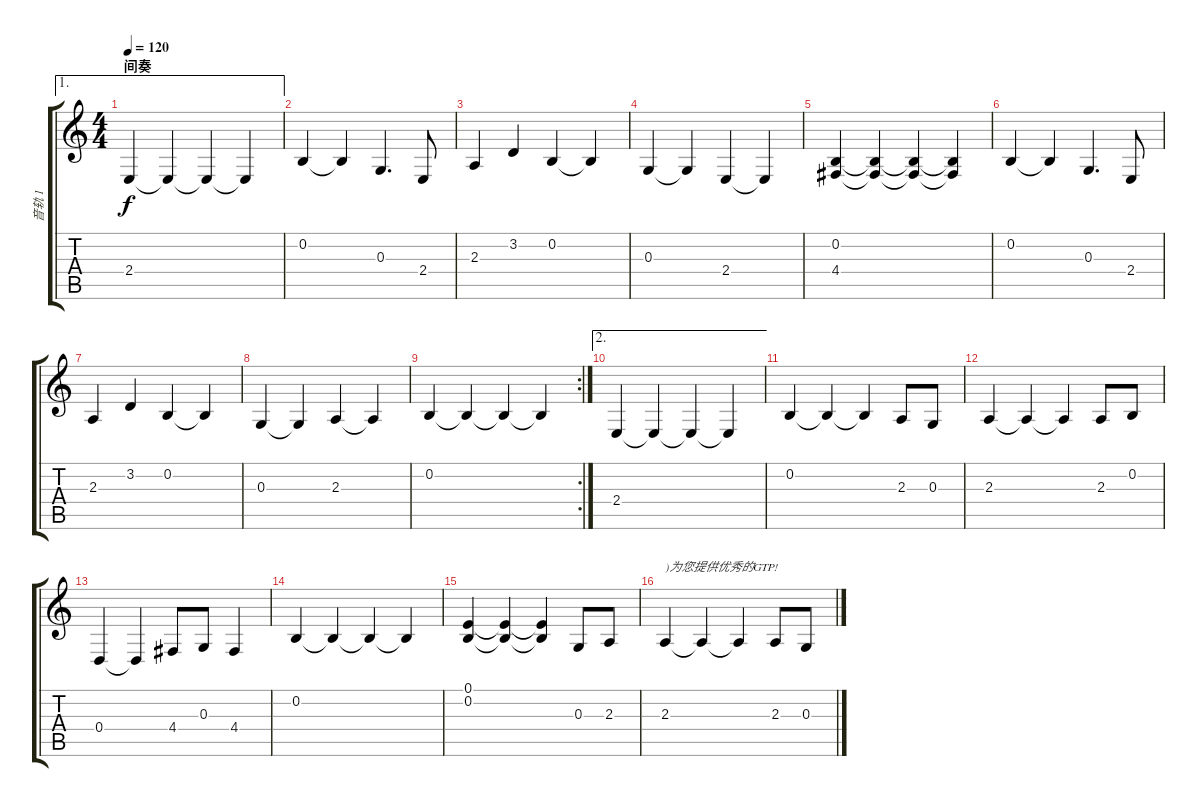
\track ("音轨 1" "音轨 1") {instrument electricgrandpiano}
\staff {score tabs}
\tuning (E4 B3 G3 D3 A2 E2) {hide}
\ae 1
\ts (4 4)
\section ("" "间奏")
\tempo 120
\clef g2
\ks c
2.4.4{dy f} 2.4{t}.4 2.4{t}.4 2.4{t}.4 |
0.2.4 0.2{t}.4 0.3.4{d} 2.4.8 |
2.3.4 3.2.4 0.2.4 0.2{t}.4 |
0.3.4 0.3{t}.4 2.4.4 2.4{t}.4 |
(0.2 4.4).4 (0.2{t} 4.4{t}).4 (0.2{t} 4.4{t}).4 (0.2{t} 4.4{t}).4 |
0.2.4 0.2{t}.4 0.3.4{d} 2.4.8 |
2.3.4 3.2.4 0.2.4 0.2{t}.4 |
0.3.4 0.3{t}.4 2.3.4 2.3{t}.4 |
\rc 2
0.2.4 0.2{t}.4 0.2{t}.4 0.2{t}.4 |
\ae 2
2.4.4 2.4{t}.4 2.4{t}.4 2.4{t}.4 |
0.2.4 0.2{t}.4 0.2{t}.4 2.3.8 0.3.8 |
2.3.4 2.3{t}.4 2.3{t}.4 2.3.8 0.2.8 |
0.4.4 0.4{t}.4 4.4.8 0.3.8 4.4.4 |
0.2.4 0.2{t}.4 0.2{t}.4 0.2{t}.4 |
(0.1 0.2).4 (0.1{t} 0.2{t}).4 (0.1{t} 0.2{t}).4 0.3.8 2.3.8 |
2.3.4{txt ")为您提供优秀的GTP!"} 2.3{t}.4 2.3{t}.4 2.3.8 0.3.8
